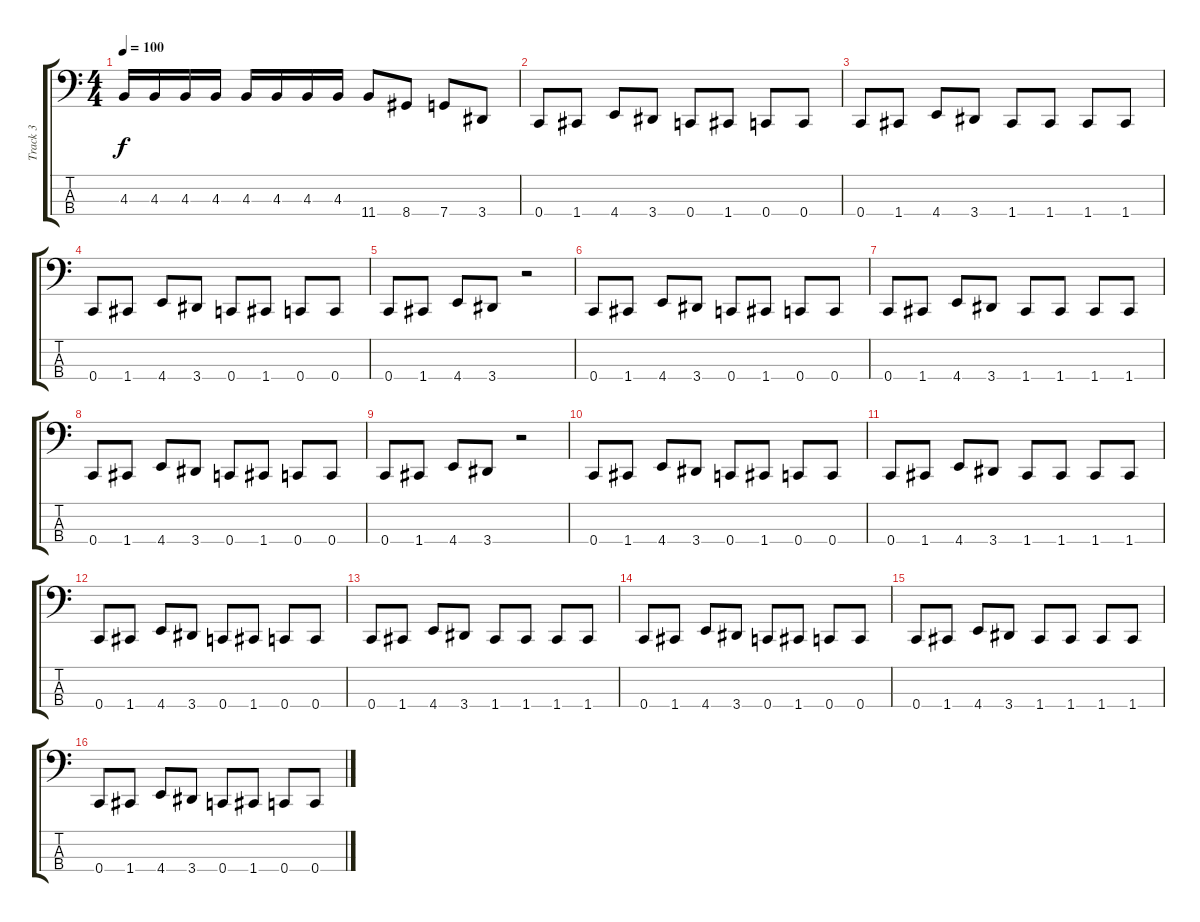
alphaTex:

\track ("Track 3" "Track 3") {instrument electricbassfinger}
\staff {score tabs}
\tuning (F2 C2 G1 C1) {hide}
\ts (4 4)
\tempo 100
\clef f4
\ks c
4.3.16{dy f} 4.3.16 4.3.16 4.3.16 4.3.16 4.3.16 4.3.16 4.3.16 11.4.8 8.4.8 7.4.8 3.4.8 |
0.4.8 1.4.8 4.4.8 3.4.8 0.4.8 1.4.8 0.4.8 0.4.8 |
0.4.8 1.4.8 4.4.8 3.4.8 1.4.8 1.4.8 1.4.8 1.4.8 |
0.4.8 1.4.8 4.4.8 3.4.8 0.4.8 1.4.8 0.4.8 0.4.8 |
0.4.8 1.4.8 4.4.8 3.4.8 r.2 |
0.4.8 1.4.8 4.4.8 3.4.8 0.4.8 1.4.8 0.4.8 0.4.8 |
0.4.8 1.4.8 4.4.8 3.4.8 1.4.8 1.4.8 1.4.8 1.4.8 |
0.4.8 1.4.8 4.4.8 3.4.8 0.4.8 1.4.8 0.4.8 0.4.8 |
0.4.8 1.4.8 4.4.8 3.4.8 r.2 |
0.4.8 1.4.8 4.4.8 3.4.8 0.4.8 1.4.8 0.4.8 0.4.8 |
0.4.8 1.4.8 4.4.8 3.4.8 1.4.8 1.4.8 1.4.8 1.4.8 |
0.4.8 1.4.8 4.4.8 3.4.8 0.4.8 1.4.8 0.4.8 0.4.8 |
0.4.8 1.4.8 4.4.8 3.4.8 1.4.8 1.4.8 1.4.8 1.4.8 |
0.4.8 1.4.8 4.4.8 3.4.8 0.4.8 1.4.8 0.4.8 0.4.8 |
0.4.8 1.4.8 4.4.8 3.4.8 1.4.8 1.4.8 1.4.8 1.4.8 |
0.4.8 1.4.8 4.4.8 3.4.8 0.4.8 1.4.8 0.4.8 0.4.8
